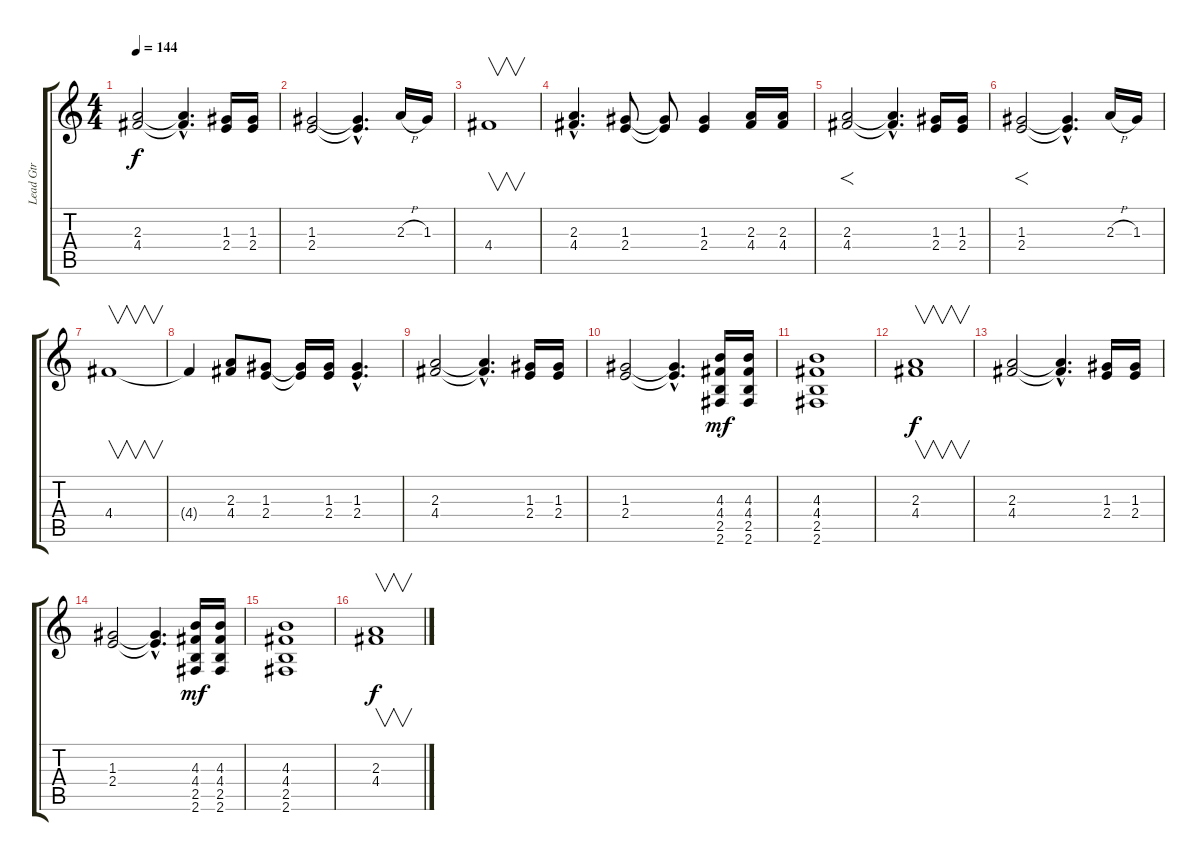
\track ("Lead Gtr" "Lead Gtr") {instrument overdrivenguitar}
\staff {score tabs}
\tuning (E4 B3 G3 D3 A2 E2) {hide}
\ts (4 4)
\tempo 144
\clef g2
\ks c
(2.3 4.4).2{dy f instrument overdrivenguitar} (2.3{hac t} 4.4{hac t}).4{d} (1.3 2.4).16 (1.3 2.4).16 |
(1.3 2.4).2 (1.3{hac t} 2.4{hac t}).4{d} 2.3{h}.16 1.3.16 |
4.4.1{v} |
(2.3{hac} 4.4{hac}).4{d} (1.3 2.4).8 (1.3{t} 2.4{t}).8 (1.3 2.4).4 (2.3 4.4).16 (2.3 4.4).16 |
(2.3 4.4).2{f} (2.3{hac t} 4.4{hac t}).4{d} (1.3 2.4).16 (1.3 2.4).16 |
(1.3 2.4).2{f} (1.3{hac t} 2.4{hac t}).4{d} 2.3{h}.16 1.3.16 |
4.4.1{v} |
4.4{t}.4 (2.3 4.4).8 (1.3 2.4).8 (1.3{t} 2.4{t}).16 (1.3 2.4).16 (1.3{hac} 2.4{hac}).4{d} |
(2.3 4.4).2 (2.3{hac t} 4.4{hac t}).4{d} (1.3 2.4).16 (1.3 2.4).16 |
(1.3 2.4).2 (1.3{hac t} 2.4{hac t}).4{d} (4.3 4.4 2.5 2.6).16{dy mf} (4.3 4.4 2.5 2.6).16 |
(4.3 4.4 2.5 2.6).1 |
(2.3 4.4).1{v dy f} |
(2.3 4.4).2 (2.3{hac t} 4.4{hac t}).4{d} (1.3 2.4).16 (1.3 2.4).16 |
(1.3 2.4).2 (1.3{hac t} 2.4{hac t}).4{d} (4.3 4.4 2.5 2.6).16{dy mf} (4.3 4.4 2.5 2.6).16 |
(4.3 4.4 2.5 2.6).1 |
(2.3 4.4).1{v dy f}
